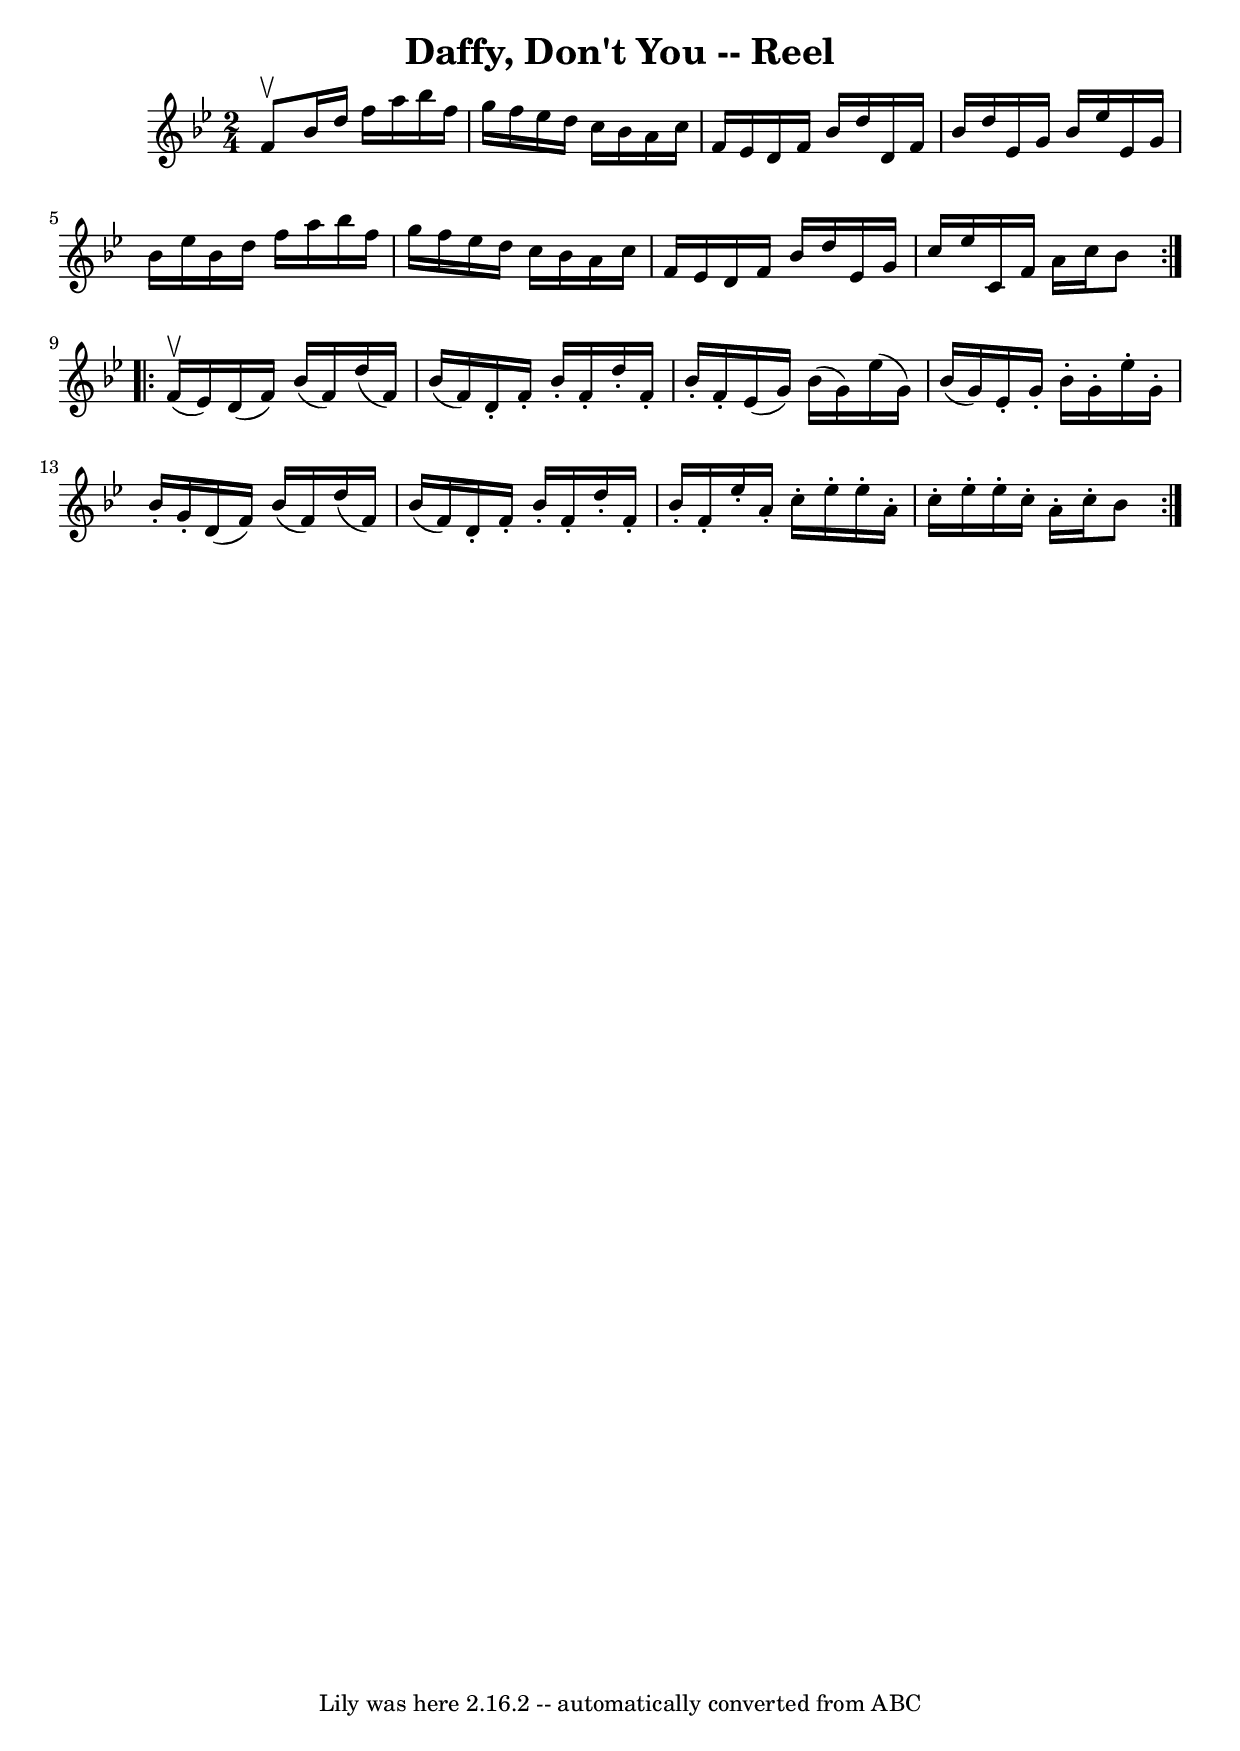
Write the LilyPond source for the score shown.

\version "2.16.2"
\include "Mammoth.ily"
\header {
	%% book = "Ryan's Mammoth Collection"
	crossRefNumber = "1"
	footnotes = ""
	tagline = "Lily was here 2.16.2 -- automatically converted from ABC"
	title = "Daffy, Don't You -- Reel"
}
voicedefault =  {


\repeat volta 2 {
\time 2/4 
\key bes \major f'8^\upbow |
 bes'16 d''16 f''16   
 a''16 bes''16 f''16 g''16 f''16    |
 ees''16 d''16    
c''16 bes'16 a'16 c''16 f'16 ees'16    |
 d'16 f'16   
 bes'16 d''16 d'16 f'16 bes'16 d''16    |
 ees'16    
g'16 bes'16 ees''16 ees'16 g'16 bes'16 ees''16    |
    
 bes'16 d''16 f''16 a''16 bes''16 f''16 g''16 f''16    
|
 ees''16 d''16 c''16 bes'16 a'16 c''16 f'16    
ees'16    |
 d'16 f'16 bes'16 d''16 ees'16 g'16 c''16 
 ees''16    |
 c'16 f'16 a'16 c''16 bes'8  
} \repeat volta 2 { f'16^\upbow(ees'16) |
 d'16 (f'16  
-) bes'16 (f'16) d''16 (f'16) bes'16 (f'16)   |
  
 d'16 -. f'16 -. bes'16 -. f'16 -. d''16 -. f'16 -. bes'16 -.   
f'16 -.   |
 ees'16 (g'16) bes'16 (g'16) ees''16 (
g'16) bes'16 (g'16)   |
 ees'16 -. g'16 -. bes'16 -.   
g'16 -. ees''16 -. g'16 -. bes'16 -. g'16 -.   |
 d'16 (
f'16) bes'16 (f'16) d''16 (f'16) bes'16 (f'16)   
|
 d'16 -. f'16 -. bes'16 -. f'16 -. d''16 -. f'16 -.   
bes'16 -. f'16 -.   |
 ees''16 -. a'16 -. c''16 -. ees''16 -. 
 ees''16 -. a'16 -. c''16 -. ees''16 -.   |
 ees''16 -. c''16 
-. a'16 -. c''16 -. bes'8    }   
}

\score{
    <<

	\context Staff="default"
	{
	    \voicedefault 
	}

    >>
	\layout {
	}
	\midi {}
}
